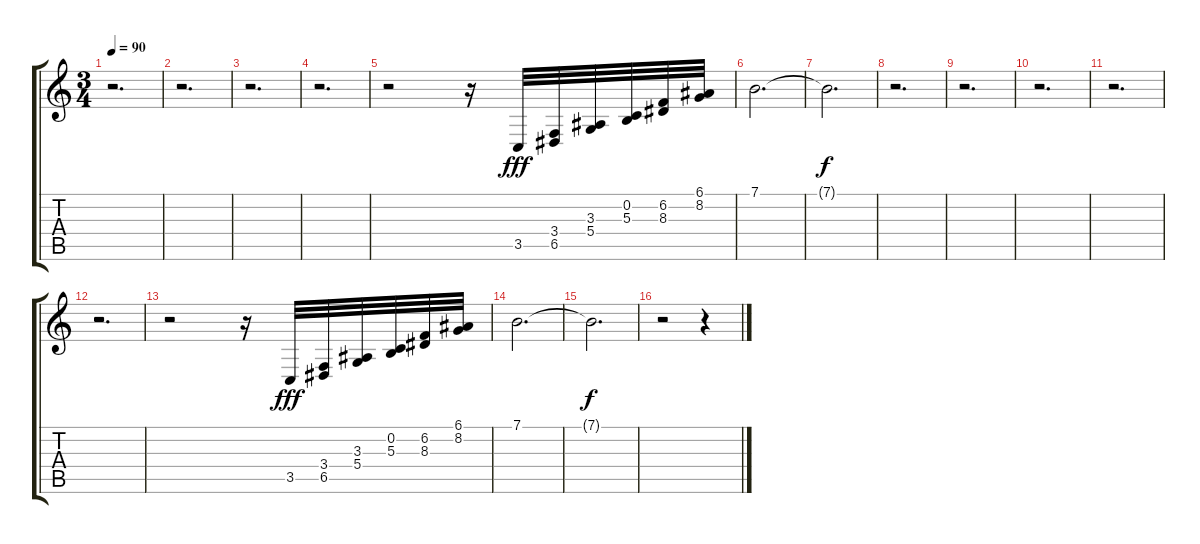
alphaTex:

\track "" {instrument orchestralharp}
\staff {score tabs}
\tuning (E4 B3 G3 D3 A2 E2) {hide}
\ts (3 4)
\tempo 90
\clef g2
\ks c
r.2{d dy f} |
r.2{d} |
r.2{d} |
r.2{d} |
r.2 r.16 3.5.32{dy fff} (3.4 6.5).32 (3.3 5.4).32 (0.2 5.3).32 (6.2 8.3).32 (6.1 8.2).32 |
7.1.2{d} |
7.1{t}.2{d dy f} |
r.2{d} |
r.2{d} |
r.2{d} |
r.2{d} |
r.2{d} |
r.2 r.16 3.5.32{dy fff} (3.4 6.5).32 (3.3 5.4).32 (0.2 5.3).32 (6.2 8.3).32 (6.1 8.2).32 |
7.1.2{d} |
7.1{t}.2{d dy f} |
r.2 r.4
